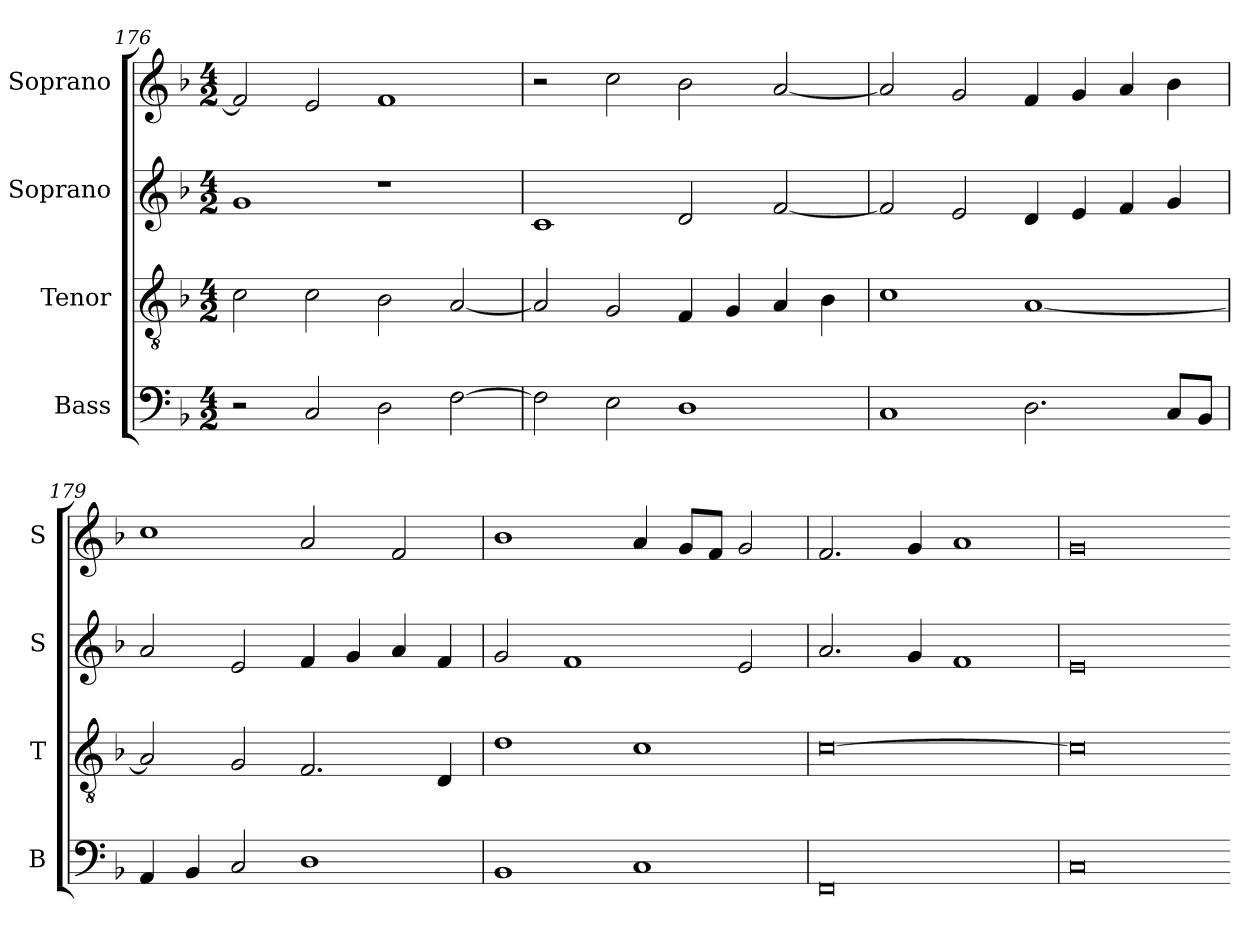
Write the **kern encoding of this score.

**kern	**kern	**kern	**kern
*part4	*part3	*part2	*part1
*staff4	*staff3	*staff2	*staff1
*I"Bass	*I"Tenor	*I"Soprano	*I"Soprano
*I'B	*I'T	*I'S	*I'S
*clefF4	*clefGv2	*clefG2	*clefG2
*k[b-]	*k[b-]	*k[b-]	*k[b-]
*F:ion	*F:ion	*F:ion	*F:ion
*M4/2	*M4/2	*M4/2	*M4/2
=176	=176	=176	=176
2r	2c	1g	2f]
2C	2c	.	2e
2D	2B-	1r	1f
[2F	[2A	.	.
=177	=177	=177	=177
2F]	2A]	1c	2r
2E	2G	.	2cc
1D	4F	2d	2b-
.	4G	.	.
.	4A	[2f	[2a
.	4B-	.	.
=178	=178	=178	=178
1C	1c	2f]	2a]
.	.	2e	2g
2.D	[1A	4d	4f
.	.	4e	4g
.	.	4f	4a
8C/L	.	4g	4b-
8BB-/J	.	.	.
=179	=179	=179	=179
4AA	2A]	2a	1cc
4BB-	.	.	.
2C	2G	2e	.
1D	2.F	4f	2a
.	.	4g	.
.	.	4a	2f
.	4D	4f	.
=180	=180	=180	=180
1BB-	1d	2g	1b-
.	.	1f	.
1C	1c	.	4a
.	.	.	8g/L
.	.	.	8f/J
.	.	2e	2g
=181	=181	=181	=181
0FF	[0c	2.a	2.f
.	.	4g	4g
.	.	1f	1a
=182	=182	=182	=182
0C	0c]	0e	0g
=-	=-	=-	=-
*-	*-	*-	*-
